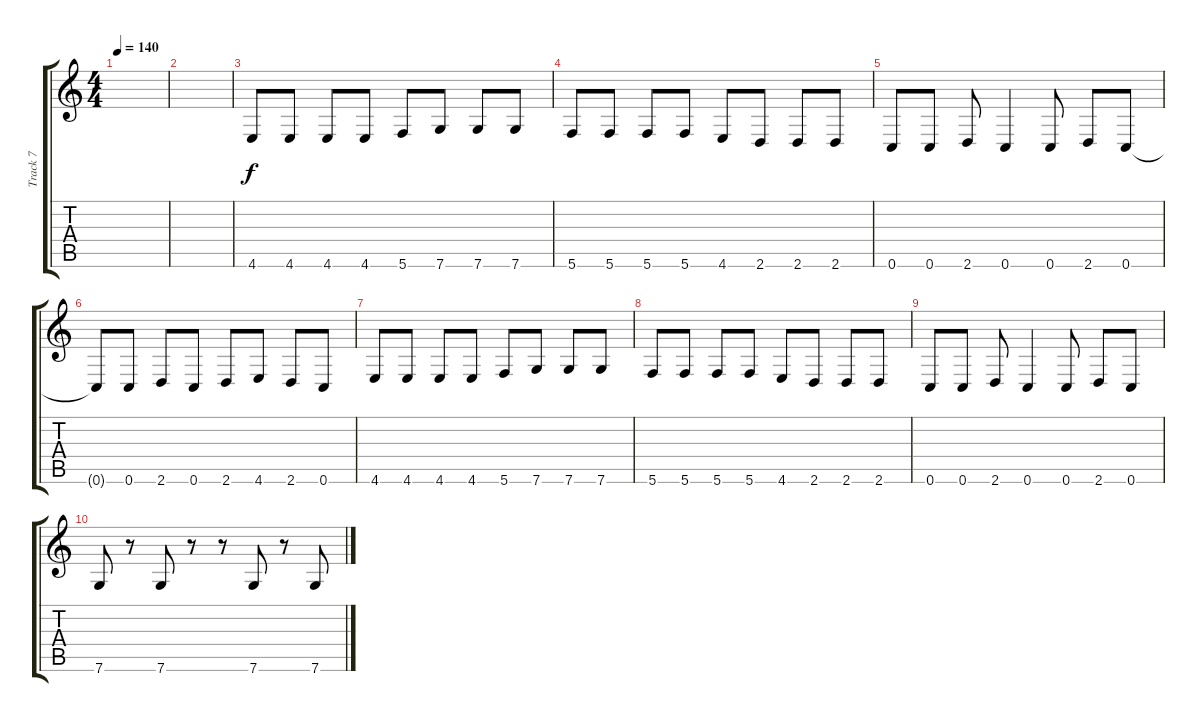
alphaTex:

\track ("Track 7" "Track 7") {instrument electricbassfinger}
\staff {score tabs}
\tuning (D4 A3 F3 C3 G2 C2) {hide}
\ts (4 4)
\tempo 140
\clef g2
\ks c
|
|
4.6.8 4.6.8 4.6.8 4.6.8 5.6.8 7.6.8 7.6.8 7.6.8 |
5.6.8 5.6.8 5.6.8 5.6.8 4.6.8 2.6.8 2.6.8 2.6.8 |
0.6.8 0.6.8 2.6.8 0.6.4 0.6.8 2.6.8 0.6.8 |
0.6{t}.8 0.6.8 2.6.8 0.6.8 2.6.8 4.6.8 2.6.8 0.6.8 |
4.6.8 4.6.8 4.6.8 4.6.8 5.6.8 7.6.8 7.6.8 7.6.8 |
5.6.8 5.6.8 5.6.8 5.6.8 4.6.8 2.6.8 2.6.8 2.6.8 |
0.6.8 0.6.8 2.6.8 0.6.4 0.6.8 2.6.8 0.6.8 |
7.6.8 r.8 7.6.8 r.8 r.8 7.6.8 r.8 7.6.8
